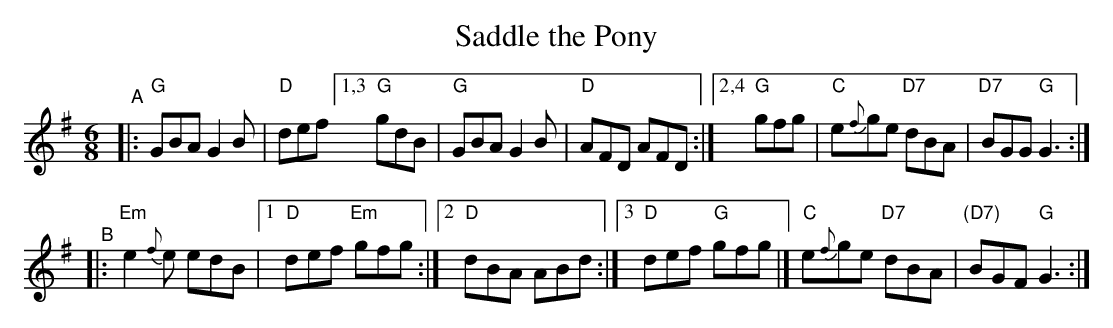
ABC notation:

X:1
T: Saddle the Pony
M: 6/8
K: G
"^A"|:\
"G"GBA G2B | "D"def [1,3 "G"gdB | "G"GBA G2B | "D"AFD AFD \
                  :|[2,4 "G"gfg | "C"e{f}ge "D7"dBA | "D7"BGG "G"G3 :|
"^B"|:\
"Em"e2{f}e edB |[1 "D"def "Em"gfg \
              :|[2 "D"dBA ABd \
              :|[3 "D"def "G"gfg |]\
 "C"e{f}ge "D7"dBA | "(D7)"BGF "G"G3 :|
